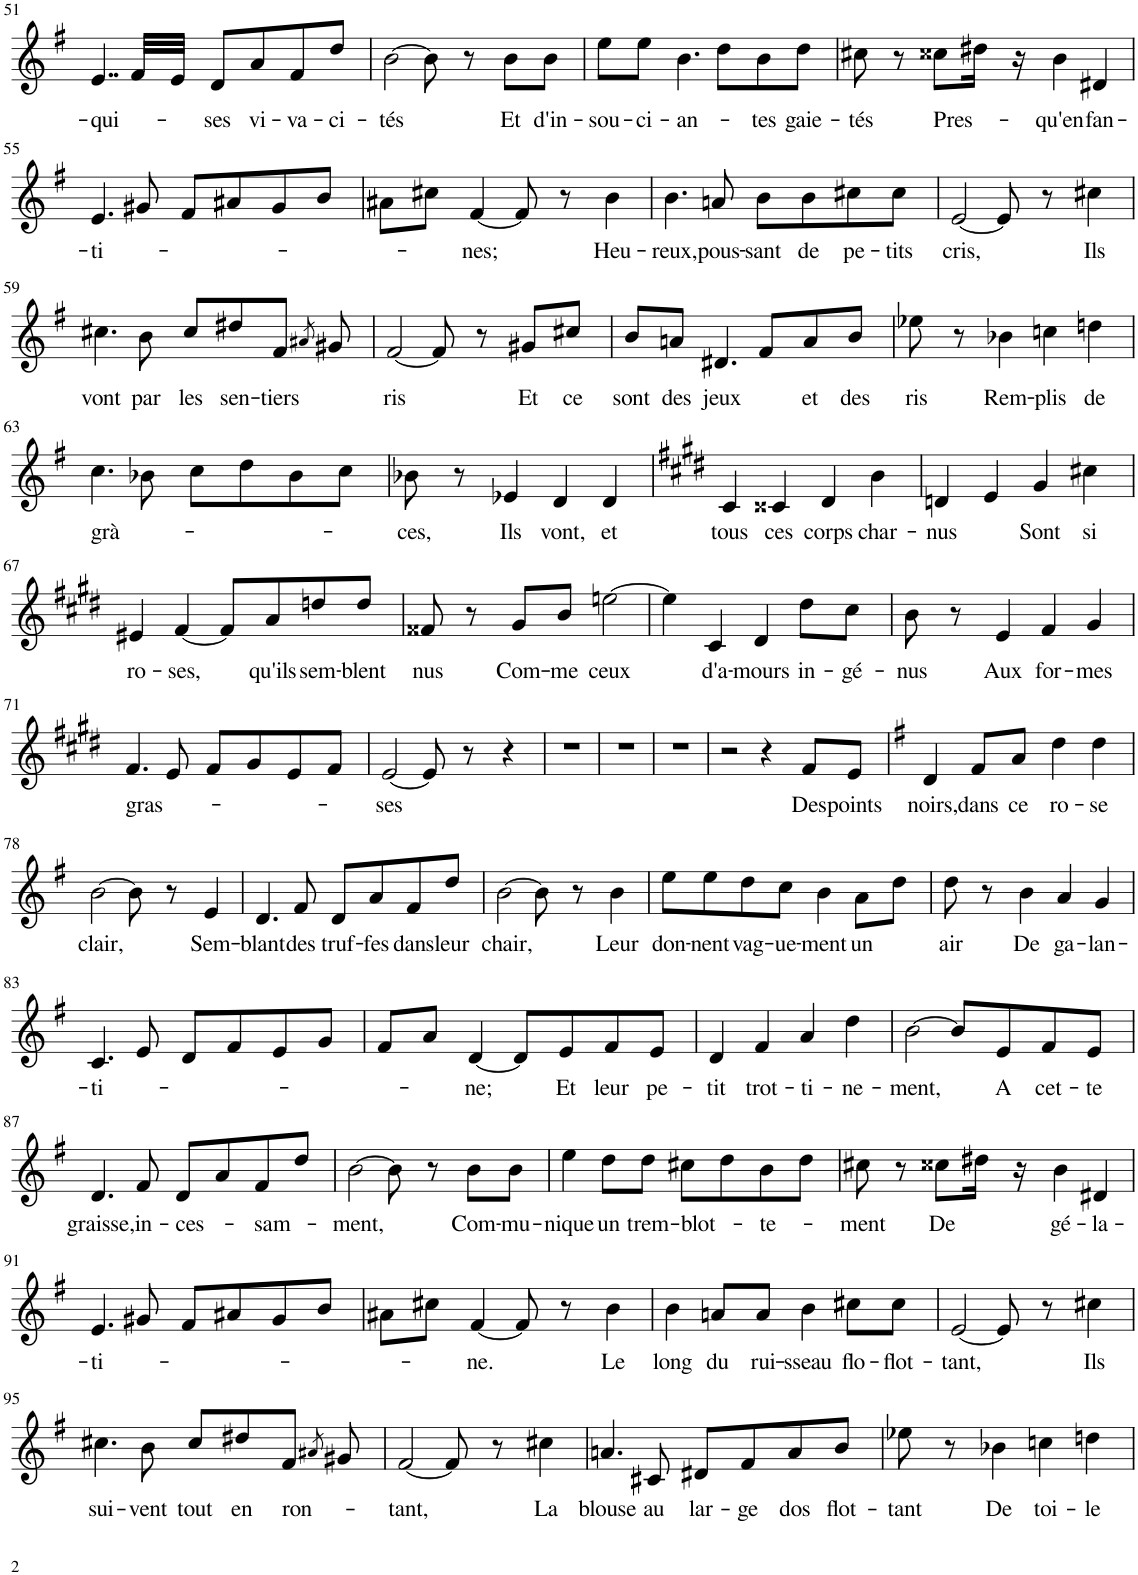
**kern	**text
*part1	*part1
*staff1	*staff1
*I"Piano	*
*I'Pno	*
!!LO:PB:g=z
*clefG2	*
*k[f#]	*
*M2/2	*
=51	=51
!	!LO:LY:b
4..e/	-qui-
32f#/LLL	.
32e/JJJ	.
!	!LO:LY:b
8d/L	-ses
!	!LO:LY:b
8a/	vi-
!	!LO:LY:b
8f#/	-va-
!	!LO:LY:b
8dd/J	-ci-
=52	=52
!	!LO:LY:b
[2b\	-tés
8b\]	.
8r	.
!	!LO:LY:b
8b\L	Et
!	!LO:LY:b
8b\J	d'in-
=53	=53
!	!LO:LY:b
8ee\L	-sou-
!	!LO:LY:b
8ee\J	-ci-
!	!LO:LY:b
4.b\	-an-
8dd\L	.
!	!LO:LY:b
8b\	-tes
!	!LO:LY:b
8dd\J	gaie-
=54	=54
!	!LO:LY:b
8cc#X\	-tés
8r	.
!	!LO:LY:b
8cc##X\L	Pres-
16dd#X\Jk	.
16r	.
!	!LO:LY:b
4b\	qu'en
!	!LO:LY:b
4d#X/	-fan-
!!LO:LB:g=z
=55	=55
!	!LO:LY:b
4.e/	-ti-
8g#X/	.
8f#/L	.
8a#X/	.
8g#/	.
8b/J	.
=56	=56
8a#X\L	.
8cc#X\J	.
!	!LO:LY:b
[4f#/	-nes;
8f#/]	.
8r	.
!	!LO:LY:b
4b\	Heu-
=57	=57
!	!LO:LY:b
4.b\	-reux,
!	!LO:LY:b
8an/	pous-
!	!LO:LY:b
8b\L	-sant
!	!LO:LY:b
8b\	de
!	!LO:LY:b
8cc#X\	pe-
!	!LO:LY:b
8cc#\J	-tits
=58	=58
!	!LO:LY:b
[2e/	cris,
8e/]	.
8r	.
!	!LO:LY:b
4cc#X\	Ils
!!LO:LB:g=z
=59	=59
!	!LO:LY:b
4.cc#X\	vont
!	!LO:LY:b
8b\	par
!	!LO:LY:b
8cc#/L	les
!	!LO:LY:b
8dd#X/	sen-
!	!LO:LY:b
8f#/J	-tiers
8qa#X/	.
8g#X/	.
=60	=60
!	!LO:LY:b
[2f#/	-ris
8f#/]	.
8r	.
!	!LO:LY:b
8g#X/L	Et
!	!LO:LY:b
8cc#X/J	ce
=61	=61
!	!LO:LY:b
8b/L	sont
!	!LO:LY:b
8an/J	des
!	!LO:LY:b
4.d#X/	jeux
8f#/L	.
!	!LO:LY:b
8a/	et
!	!LO:LY:b
8b/J	des
=62	=62
!	!LO:LY:b
8ee-X\	ris
8r	.
!	!LO:LY:b
4b-X\	Rem-
!	!LO:LY:b
4ccn\	-plis
!	!LO:LY:b
4ddn\	de
!!LO:LB:g=z
=63	=63
!	!LO:LY:b
4.cc\	grà-
8b-X\	.
8cc\L	.
8dd\	.
8b-\	.
8cc\J	.
=64	=64
!	!LO:LY:b
8b-X\	-ces,
8r	.
!	!LO:LY:b
4e-X/	Ils
!	!LO:LY:b
4d/	vont,
!	!LO:LY:b
4d/	et
=65	=65
*k[f#c#g#d#]	*
!	!LO:LY:b
4c#/	tous
!	!LO:LY:b
4c##X/	ces
!	!LO:LY:b
4d#/	corps
!	!LO:LY:b
4b\	char-
=66	=66
!	!LO:LY:b
4dn/	-nus
4e/	.
!	!LO:LY:b
4g#/	Sont
!	!LO:LY:b
4cc#X\	si
!!LO:LB:g=z
=67	=67
!	!LO:LY:b
4e#X/	ro-
!	!LO:LY:b
[4f#/	-ses,
8f#/L]	.
!	!LO:LY:b
8a/	qu'ils
!	!LO:LY:b
8ddn/	sem-
!	!LO:LY:b
8dd/J	-blent
=68	=68
!	!LO:LY:b
8f##X/	nus
8r	.
!	!LO:LY:b
8g#/L	Com-
!	!LO:LY:b
8b/J	-me
!	!LO:LY:b
[2een\	ceux
=69	=69
4ee\]	.
!	!LO:LY:b
4c#/	d'a-
!	!LO:LY:b
4d#/	-mours
!	!LO:LY:b
8dd#\L	in-
!	!LO:LY:b
8cc#\J	-gé-
=70	=70
!	!LO:LY:b
8b\	-nus
8r	.
!	!LO:LY:b
4e/	Aux
!	!LO:LY:b
4f#/	for-
!	!LO:LY:b
4g#/	-mes
!!LO:LB:g=z
=71	=71
!	!LO:LY:b
4.f#/	gras-
8e/	.
8f#/L	.
8g#/	.
8e/	.
8f#/J	.
=72	=72
!	!LO:LY:b
[2e/	-ses
8e/]	.
8r	.
4r	.
=73	=73
1r	.
=74	=74
1r	.
=75	=75
1r	.
=76	=76
2r	.
4r	.
!	!LO:LY:b
8f#/L	Des
!	!LO:LY:b
8e/J	points
=77	=77
*k[f#]	*
!	!LO:LY:b
4d/	noirs,
!	!LO:LY:b
8f#/L	dans
!	!LO:LY:b
8a/J	ce
!	!LO:LY:b
4dd\	ro-
!	!LO:LY:b
4dd\	-se
!!LO:LB:g=z
=78	=78
!	!LO:LY:b
[2b\	clair,
8b\]	.
8r	.
!	!LO:LY:b
4e/	Sem-
=79	=79
!	!LO:LY:b
4.d/	-blant
!	!LO:LY:b
8f#/	des
!	!LO:LY:b
8d/L	truf-
!	!LO:LY:b
8a/	-fes
!	!LO:LY:b
8f#/	dans
!	!LO:LY:b
8dd/J	leur
=80	=80
!	!LO:LY:b
[2b\	chair,
8b\]	.
8r	.
!	!LO:LY:b
4b\	Leur
=81	=81
!	!LO:LY:b
8ee\L	don-
!	!LO:LY:b
8ee\	-nent
!	!LO:LY:b
8dd\	vag-
!	!LO:LY:b
8cc\J	-ue-
!	!LO:LY:b
4b\	-ment
!	!LO:LY:b
8a\L	un
8dd\J	.
=82	=82
!	!LO:LY:b
8dd\	air
8r	.
!	!LO:LY:b
4b\	De
!	!LO:LY:b
4a/	ga-
!	!LO:LY:b
4g/	-lan-
!!LO:LB:g=z
=83	=83
!	!LO:LY:b
4.c/	-ti-
8e/	.
8d/L	.
8f#/	.
8e/	.
8g/J	.
=84	=84
8f#/L	.
8a/J	.
!	!LO:LY:b
[4d/	ne;
8d/L]	.
!	!LO:LY:b
8e/	Et
!	!LO:LY:b
8f#/	leur
!	!LO:LY:b
8e/J	pe-
=85	=85
!	!LO:LY:b
4d/	-tit
!	!LO:LY:b
4f#/	trot-
!	!LO:LY:b
4a/	-ti-
!	!LO:LY:b
4dd\	-ne-
=86	=86
!	!LO:LY:b
[2b\	-ment,
8b/L]	.
!	!LO:LY:b
8e/	A
!	!LO:LY:b
8f#/	cet-
!	!LO:LY:b
8e/J	-te
!!LO:LB:g=z
=87	=87
!	!LO:LY:b
4.d/	graisse,
!	!LO:LY:b
8f#/	in-
!	!LO:LY:b
8d/L	-ces-
8a/	.
!	!LO:LY:b
8f#/	-sam-
8dd/J	.
=88	=88
!	!LO:LY:b
[2b\	-ment,
8b\]	.
8r	.
!	!LO:LY:b
8b\L	Com-
!	!LO:LY:b
8b\J	-mu-
=89	=89
!	!LO:LY:b
4ee\	-nique
!	!LO:LY:b
8dd\L	un
!	!LO:LY:b
8dd\J	trem-
!	!LO:LY:b
8cc#X\L	-blot-
8dd\	.
!	!LO:LY:b
8b\	-te-
8dd\J	.
=90	=90
!	!LO:LY:b
8cc#X\	-ment
8r	.
!	!LO:LY:b
8cc##X\L	De
16dd#X\Jk	.
16r	.
!	!LO:LY:b
4b\	gé-
!	!LO:LY:b
4d#X/	-la-
!!LO:LB:g=z
=91	=91
!	!LO:LY:b
4.e/	-ti-
8g#X/	.
8f#/L	.
8a#X/	.
8g#/	.
8b/J	.
=92	=92
8a#X\L	.
8cc#X\J	.
!	!LO:LY:b
[4f#/	-ne.
8f#/]	.
8r	.
!	!LO:LY:b
4b\	Le
=93	=93
!	!LO:LY:b
4b\	long
!	!LO:LY:b
8an/L	du
!	!LO:LY:b
8a/J	rui-
!	!LO:LY:b
4b\	-sseau
!	!LO:LY:b
8cc#X\L	flo-
!	!LO:LY:b
8cc#\J	-flot-
=94	=94
!	!LO:LY:b
[2e/	-tant,
8e/]	.
8r	.
!	!LO:LY:b
4cc#X\	Ils
!!LO:LB:g=z
=95	=95
!	!LO:LY:b
4.cc#X\	sui-
!	!LO:LY:b
8b\	-vent
!	!LO:LY:b
8cc#/L	tout
!	!LO:LY:b
8dd#X/	en
!	!LO:LY:b
8f#/J	ron-
8qa#X/	.
8g#X/	.
=96	=96
!	!LO:LY:b
[2f#/	-tant,
8f#/]	.
8r	.
!	!LO:LY:b
4cc#X\	La
=97	=97
!	!LO:LY:b
4.an/	blouse
!	!LO:LY:b
8c#X/	au
!	!LO:LY:b
8d#X/L	lar-
!	!LO:LY:b
8f#/	-ge
!	!LO:LY:b
8a/	dos
!	!LO:LY:b
8b/J	flot-
=98	=98
!	!LO:LY:b
8ee-X\	-tant
8r	.
!	!LO:LY:b
4b-X\	De
!	!LO:LY:b
4ccn\	toi-
!	!LO:LY:b
4ddn\	-le
=	=
*-	*-
